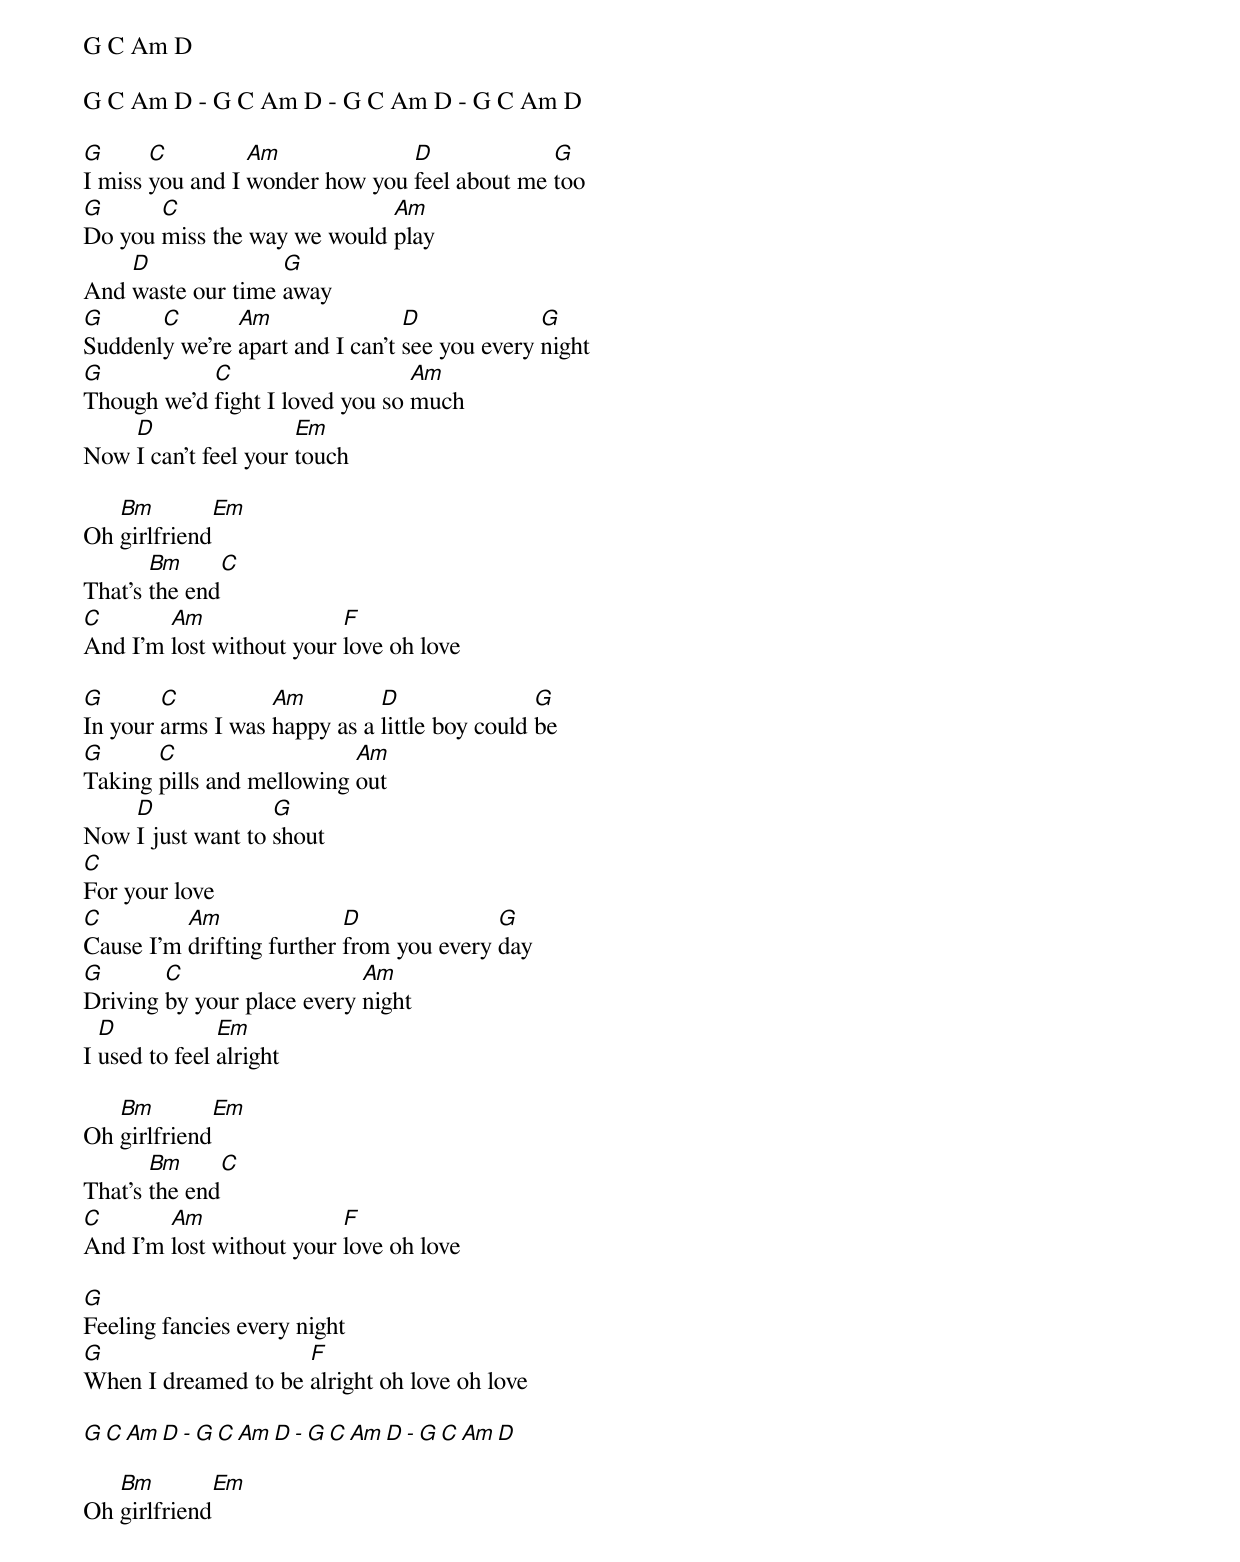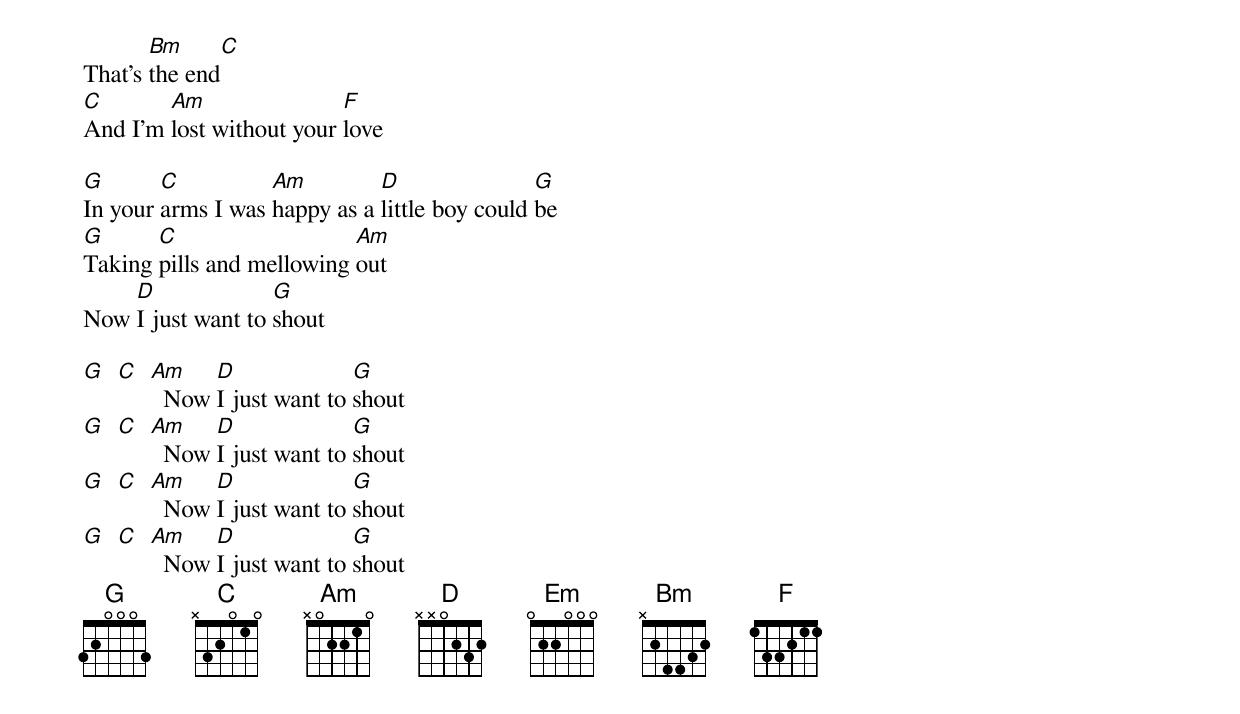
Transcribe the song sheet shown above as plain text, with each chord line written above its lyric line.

G C Am D

G C Am D - G C Am D - G C Am D - G C Am D

G      C         Am             D             G
I miss you and I wonder how you feel about me too
G      C                     Am
Do you miss the way we would play
    D              G
And waste our time away
G      C       Am                D             G
Suddenly we're apart and I can't see you every night
G           C                    Am
Though we'd fight I loved you so much
    D                 Em
Now I can't feel your touch

   Bm         Em
Oh girlfriend
       Bm     C
That's the end
C       Am                F
And I'm lost without your love oh love

G       C          Am         D                G
In your arms I was happy as a little boy could be
G      C                   Am
Taking pills and mellowing out
    D              G
Now I just want to shout
C
For your love
C         Am               D              G
Cause I'm drifting further from you every day
G       C                   Am
Driving by your place every night
  D            Em
I used to feel alright

   Bm         Em
Oh girlfriend
       Bm     C
That's the end
C       Am                F
And I'm lost without your love oh love

G
Feeling fancies every night
G                    F
When I dreamed to be alright oh love oh love

G C Am D - G C Am D - G C Am D - G C Am D

   Bm         Em
Oh girlfriend
       Bm     C
That's the end
C       Am                F
And I'm lost without your love

G       C          Am         D                G
In your arms I was happy as a little boy could be
G      C                   Am
Taking pills and mellowing out
    D              G
Now I just want to shout

G C Am    D              G
      Now I just want to shout
G C Am    D              G
      Now I just want to shout
G C Am    D              G
      Now I just want to shout
G C Am    D              G
      Now I just want to shout
